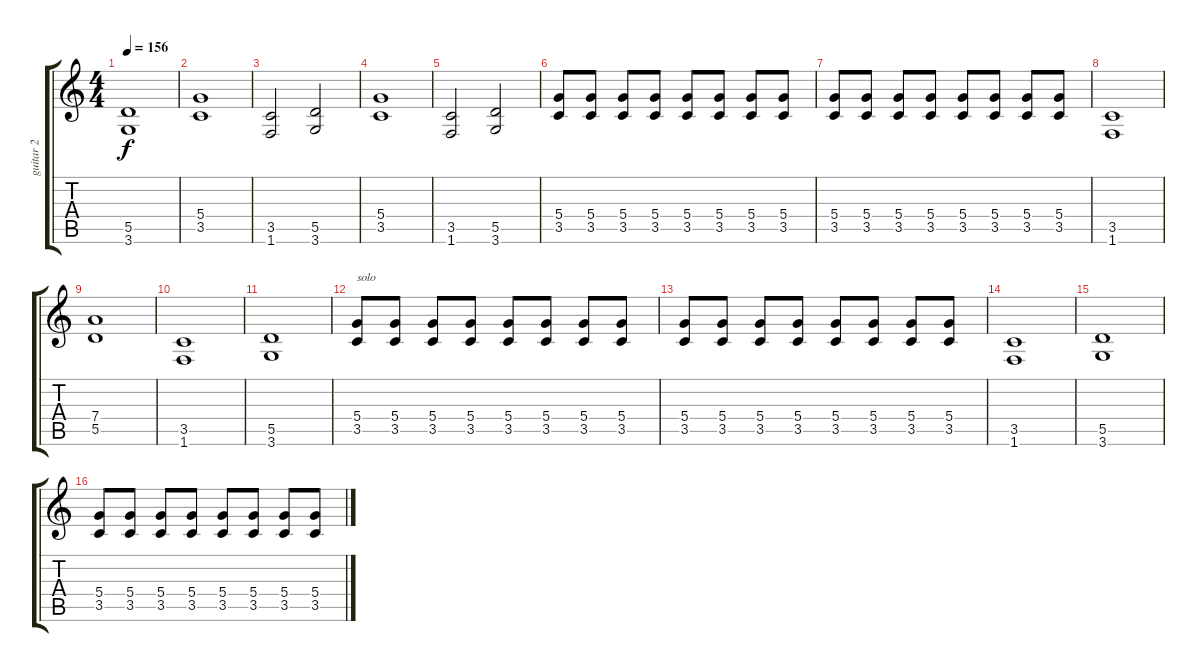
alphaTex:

\track ("guitar 2" "guitar 2") {instrument distortionguitar}
\staff {score tabs}
\tuning (E4 B3 G3 D3 A2 E2) {hide}
\ts (4 4)
\tempo 156
\clef g2
\ks c
(5.5 3.6).1{dy f} |
(5.4 3.5).1 |
(3.5 1.6).2 (5.5 3.6).2 |
(5.4 3.5).1 |
(3.5 1.6).2 (5.5 3.6).2 |
(5.4 3.5).8 (5.4 3.5).8 (5.4 3.5).8 (5.4 3.5).8 (5.4 3.5).8 (5.4 3.5).8 (5.4 3.5).8 (5.4 3.5).8 |
(5.4 3.5).8 (5.4 3.5).8 (5.4 3.5).8 (5.4 3.5).8 (5.4 3.5).8 (5.4 3.5).8 (5.4 3.5).8 (5.4 3.5).8 |
(3.5 1.6).1 |
(7.4 5.5).1 |
(3.5 1.6).1 |
(5.5 3.6).1 |
(5.4 3.5).8{txt "solo"} (5.4 3.5).8 (5.4 3.5).8 (5.4 3.5).8 (5.4 3.5).8 (5.4 3.5).8 (5.4 3.5).8 (5.4 3.5).8 |
(5.4 3.5).8 (5.4 3.5).8 (5.4 3.5).8 (5.4 3.5).8 (5.4 3.5).8 (5.4 3.5).8 (5.4 3.5).8 (5.4 3.5).8 |
(3.5 1.6).1 |
(5.5 3.6).1 |
(5.4 3.5).8 (5.4 3.5).8 (5.4 3.5).8 (5.4 3.5).8 (5.4 3.5).8 (5.4 3.5).8 (5.4 3.5).8 (5.4 3.5).8
